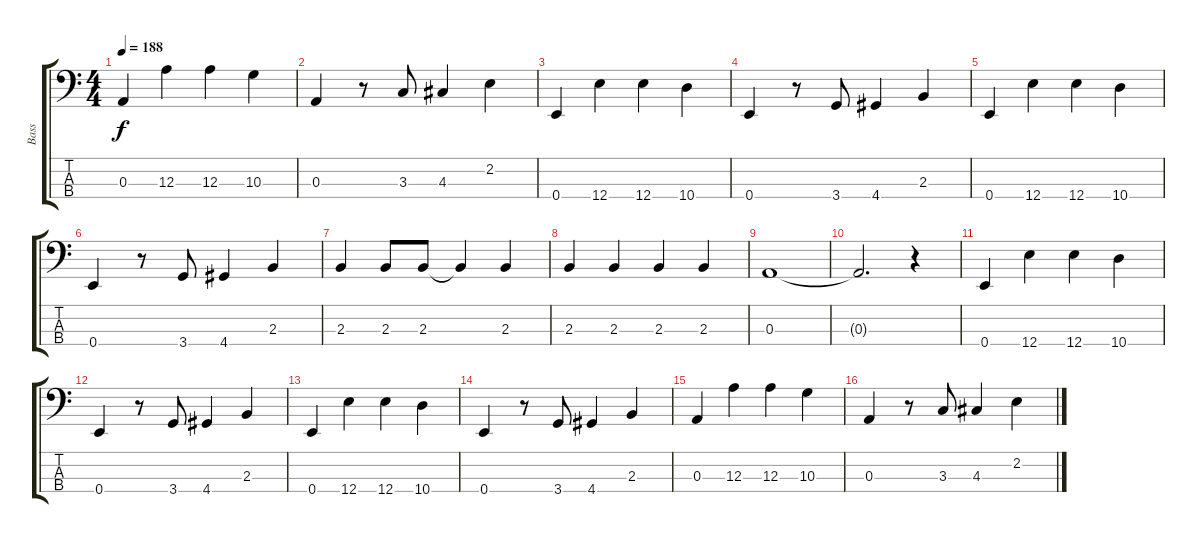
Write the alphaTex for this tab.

\track ("Bass" "Bass") {instrument electricbassfinger}
\staff {score tabs}
\tuning (G2 D2 A1 E1) {hide}
\ts (4 4)
\tempo 188
\clef f4
\ks c
0.3.4{dy f} 12.3.4 12.3.4 10.3.4 |
0.3.4 r.8 3.3.8 4.3.4 2.2.4 |
0.4.4 12.4.4 12.4.4 10.4.4 |
0.4.4 r.8 3.4.8 4.4.4 2.3.4 |
0.4.4 12.4.4 12.4.4 10.4.4 |
0.4.4 r.8 3.4.8 4.4.4 2.3.4 |
2.3.4 2.3.8 2.3.8 2.3{t}.4 2.3.4 |
2.3.4 2.3.4 2.3.4 2.3.4 |
0.3.1 |
0.3{t}.2{d} r.4 |
0.4.4 12.4.4 12.4.4 10.4.4 |
0.4.4 r.8 3.4.8 4.4.4 2.3.4 |
0.4.4 12.4.4 12.4.4 10.4.4 |
0.4.4 r.8 3.4.8 4.4.4 2.3.4 |
0.3.4 12.3.4 12.3.4 10.3.4 |
0.3.4 r.8 3.3.8 4.3.4 2.2.4
